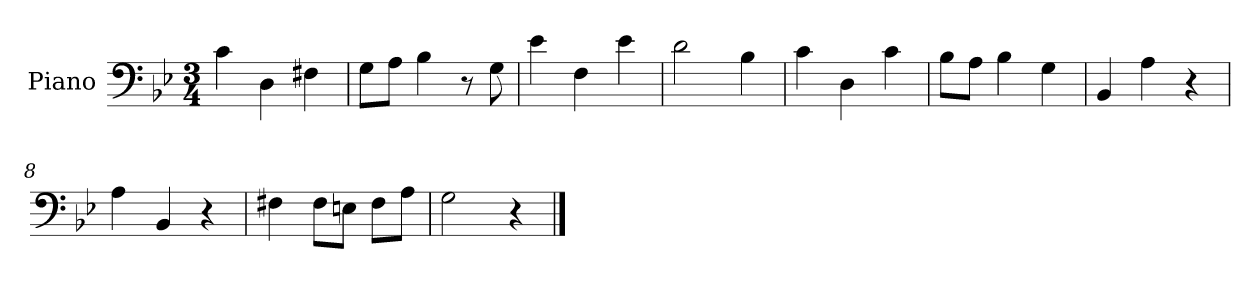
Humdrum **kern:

**kern
*part1
*staff1
*I"Piano
*I'Pno
*clefF4
*k[b-e-]
*g:
*M3/4
=1
4c\
4D\
4F#X\
=2
8G\L
8A\J
4B-\
8r
8G\
=3
4e-\
4F\
4e-\
=4
2d\
4B-\
=5
4c\
4D\
4c\
=6
8B-\L
8A\J
4B-\
4G\
=7
4BB-/
4A\
4r
=8
4A\
4BB-/
4r
=9
4F#X\
8F#\L
8En\J
8F#\L
8A\J
=10
2G\
4r
==
*-
